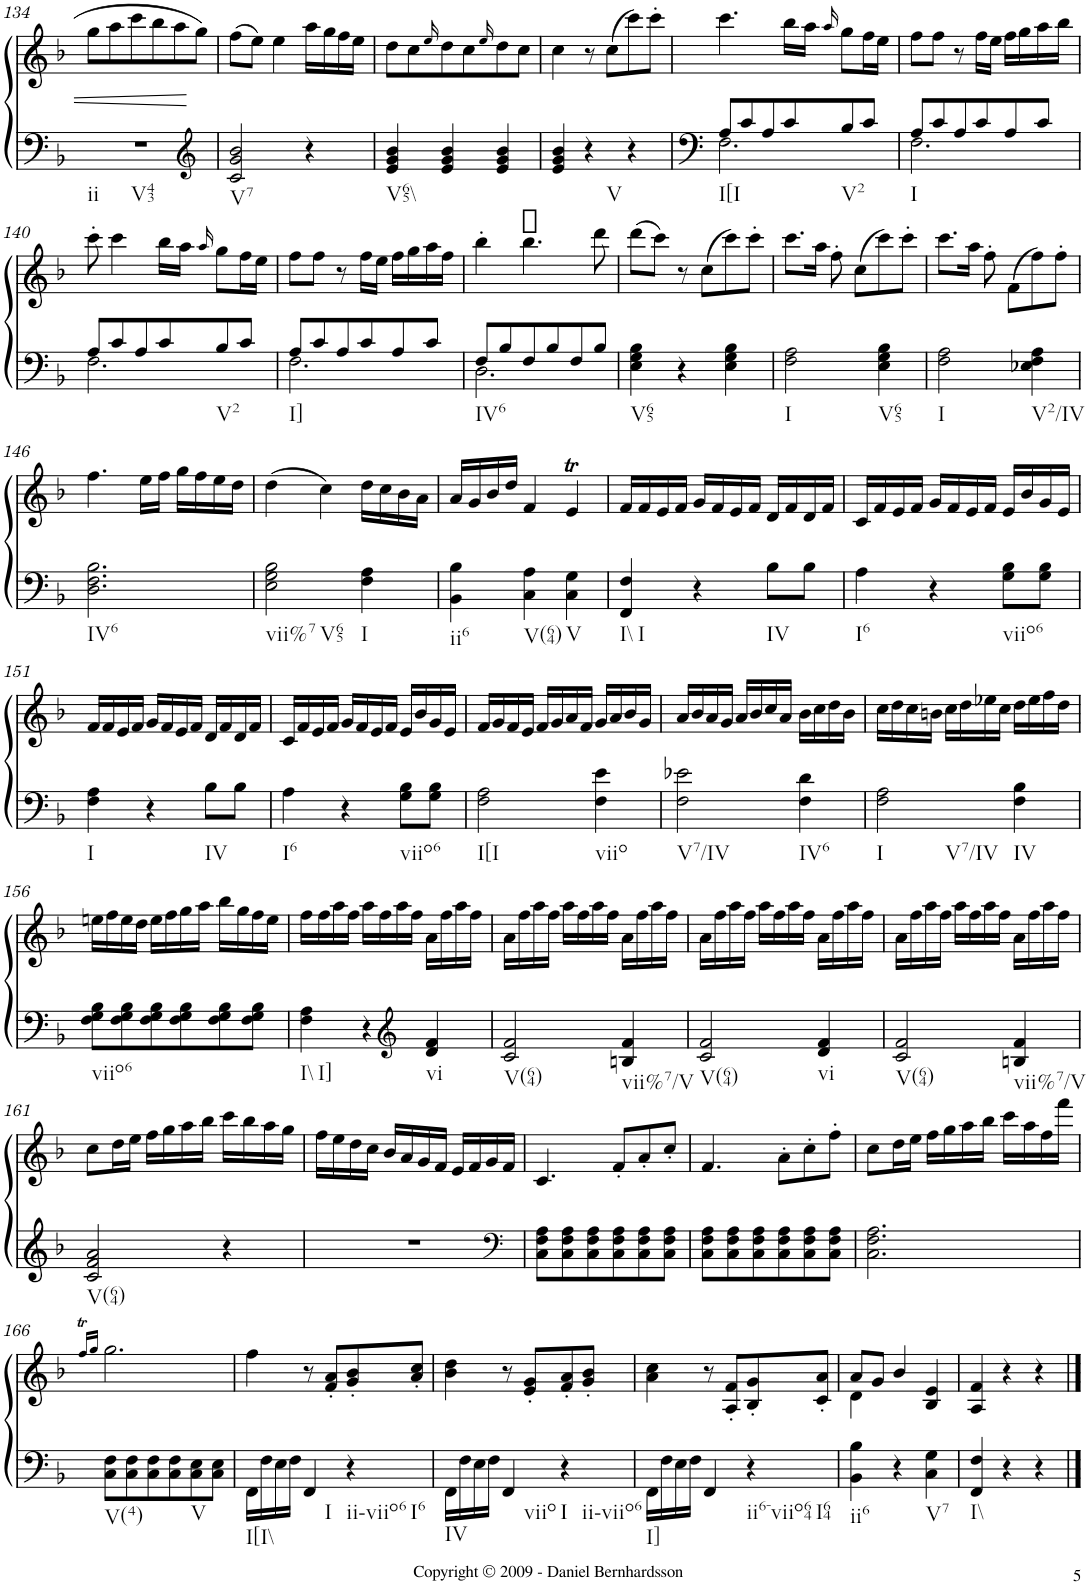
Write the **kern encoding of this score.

**kern	**kern
*part1	*part1
*staff2	*staff1
*I"Piano	*
*I'Pno.	*
!!LO:PB:g=z
*clefF4	*clefG2
*k[b-]	*k[b-]
*F:	*F:
*M3/4	*M3/4
=134	=134
!LO:TX:b:t=ii	!
!LO:TX:b:t=V43	!
2.r	8gg\L
.	8aa\
.	8ccc\
.	8bb-\
.	8aa\
*clefG2	*
.	8gg\J
=135	=135
!LO:TX:b:t=V7	!
2c/ 2g/ 2b-/	(8ff\L
.	8ee\J)
.	4ee\
4r	16aa\LL
.	16gg\
.	16ff\
.	16ee\JJ
=136	=136
!LO:TX:b:t=V65\\	!
4e/ 4g/ 4b-/	8dd\L
.	8cc\
.	16qee/
4e/ 4g/ 4b-/	8dd\
.	8cc\
.	16qee/
4e/ 4g/ 4b-/	8dd\
.	8cc\J
=137	=137
4e/ 4g/ 4b-/	4cc\
!LO:TX:b:t=V	!
4r	8r
.	(8cc\L
4r	8ccc\)
.	8ccc'\J
=138	=138
*^	*
!LO:TX:b:t=I[I	!	!
8A/L	2.F\	4.ccc\
8c/	.	.
8A/	.	.
8c/	.	16bb-\LL
.	.	16aa\JJ
.	.	16qaa/
!LO:TX:b:t=V2	!	!
8B-/	.	8gg\L
8c/J	.	16ff\L
.	.	16ee\JJ
=139	=139	=139
!LO:TX:b:t=I	!	!
8A/L	2.F\	8ff\L
8c/	.	8ff\J
8A/	.	8r
8c/	.	16ff\LL
.	.	16ee\JJ
8A/	.	16ff\LL
.	.	16gg\
8c/J	.	16aa\
.	.	16bb-\JJ
!!LO:LB:g=z
=140	=140	=140
8A/L	2.F\	8ccc'\
8c/	.	4ccc\
8A/	.	.
8c/	.	16bb-\LL
.	.	16aa\JJ
.	.	16qaa/
!LO:TX:b:t=V2	!	!
8B-/	.	8gg\L
8c/J	.	16ff\L
.	.	16ee\JJ
=141	=141	=141
!LO:TX:b:t=I]	!	!
8A/L	2.F\	8ff\L
8c/	.	8ff\J
8A/	.	8r
8c/	.	16ff\LL
.	.	16ee\JJ
8A/	.	16ff\LL
.	.	16gg\
8c/J	.	16aa\
.	.	16ff\JJ
=142	=142	=142
!LO:TX:b:t=IV6	!	!
8F/L	2.D\	4bb-'\
8B-/	.	.
8F/	.	4.bb-\
8B-/	.	.
8F/	.	.
8B-/J	.	8ddd\
*v	*v	*
=143	=143
!LO:TX:b:t=V65	!
4E\ 4G\ 4B-\	(8ddd\L
.	8ccc\J)
4r	8r
.	(8cc\L
4E\ 4G\ 4B-\	8ccc\)
.	8ccc'\J
=144	=144
!LO:TX:b:t=I	!
2F\ 2A\	8.ccc\L
.	16aa\Jk
.	8ff'\
.	(8cc\L
!LO:TX:b:t=V65	!
4E\ 4G\ 4B-\	8ccc\)
.	8ccc'\J
=145	=145
!LO:TX:b:t=I	!
2F\ 2A\	8.ccc\L
.	16aa\Jk
.	8ff'\
.	(8f\L
!LO:TX:b:t=V2/IV	!
4E-X\ 4F\ 4A\	8ff\)
.	8ff'\J
!!LO:LB:g=z
=146	=146
!LO:TX:b:t=IV6	!
2.D\ 2.F\ 2.B-\	4.ff\
.	16ee\LL
.	16ff\JJ
.	16gg\LL
.	16ff\
.	16ee\
.	16dd\JJ
=147	=147
!LO:TX:b:t=vii%7	!
!LO:TX:b:t=V65	!
2E\ 2G\ 2B-\	(4dd\
.	4cc\)
!LO:TX:b:t=I	!
4F\ 4A\	16dd\LL
.	16cc\
.	16b-\
.	16a\JJ
=148	=148
!LO:TX:b:t=ii6	!
4BB-\ 4B-\	16a/LL
.	16g/
.	16b-/
.	16dd/JJ
!LO:TX:b:t=V(64)	!
4C\ 4A\	4f/
!LO:TX:b:t=V	!
4C\ 4G\	4et/
=149	=149
!LO:TX:b:t=I\\	!
!LO:TX:b:t=I	!
4FF/ 4F/	16f/LL
.	16f/
.	16e/
.	16f/JJ
4r	16g/LL
.	16f/
.	16e/
.	16f/JJ
!LO:TX:b:t=IV	!
8B-\L	16d/LL
.	16f/
8B-\J	16d/
.	16f/JJ
=150	=150
!LO:TX:b:t=I6	!
4A\	16c/LL
.	16f/
.	16e/
.	16f/JJ
4r	16g/LL
.	16f/
.	16e/
.	16f/JJ
!LO:TX:b:t=viio6	!
8G\ 8B-\L	16e/LL
.	16b-/
8G\ 8B-\J	16g/
.	16e/JJ
!!LO:LB:g=z
=151	=151
!LO:TX:b:t=I	!
4F\ 4A\	16f/LL
.	16f/
.	16e/
.	16f/JJ
4r	16g/LL
.	16f/
.	16e/
.	16f/JJ
!LO:TX:b:t=IV	!
8B-\L	16d/LL
.	16f/
8B-\J	16d/
.	16f/JJ
=152	=152
!LO:TX:b:t=I6	!
4A\	16c/LL
.	16f/
.	16e/
.	16f/JJ
4r	16g/LL
.	16f/
.	16e/
.	16f/JJ
!LO:TX:b:t=viio6	!
8G\ 8B-\L	16e/LL
.	16b-/
8G\ 8B-\J	16g/
.	16e/JJ
=153	=153
!LO:TX:b:t=I[I	!
2F\ 2A\	16f/LL
.	16g/
.	16f/
.	16e/JJ
.	16f/LL
.	16g/
.	16a/
.	16f/JJ
!LO:TX:b:t=viio	!
4F\ 4e\	16g/LL
.	16a/
.	16b-/
.	16g/JJ
=154	=154
!LO:TX:b:t=V7/IV	!
2F\ 2e-X\	16a/LL
.	16b-/
.	16a/
.	16g/JJ
.	16a/LL
.	16b-/
.	16cc/
.	16a/JJ
!LO:TX:b:t=IV6	!
4F\ 4d\	16b-\LL
.	16cc\
.	16dd\
.	16b-\JJ
=155	=155
!LO:TX:b:t=I	!
!LO:TX:b:t=V7/IV	!
2F\ 2A\	16cc\LL
.	16dd\
.	16cc\
.	16bn\JJ
.	16cc\LL
.	16dd\
.	16ee-X\
.	16cc\JJ
!LO:TX:b:t=IV	!
4F\ 4B-\	16dd\LL
.	16ee-\
.	16ff\
.	16dd\JJ
!!LO:LB:g=z
=156	=156
!LO:TX:b:t=viio6	!
8F\ 8G\ 8B-\L	16een\LL
.	16ff\
8F\ 8G\ 8B-\	16ee\
.	16dd\JJ
8F\ 8G\ 8B-\	16ee\LL
.	16ff\
8F\ 8G\ 8B-\	16gg\
.	16aa\JJ
8F\ 8G\ 8B-\	16bb-\LL
.	16gg\
8F\ 8G\ 8B-\J	16ff\
.	16ee\JJ
=157	=157
!LO:TX:b:t=I\\	!
!LO:TX:b:t=I]	!
4F\ 4A\	16ff\LL
.	16ff\
.	16aa\
.	16ff\JJ
4r	16aa\LL
.	16ff\
*clefG2	*
.	16aa\
.	16ff\JJ
!LO:TX:b:t=vi	!
4d/ 4f/	16a\LL
.	16ff\
.	16aa\
.	16ff\JJ
=158	=158
!LO:TX:b:t=V(64)	!
2c/ 2f/	16a\LL
.	16ff\
.	16aa\
.	16ff\JJ
.	16aa\LL
.	16ff\
.	16aa\
.	16ff\JJ
!LO:TX:b:t=vii%7/V	!
4Bn/ 4f/	16a\LL
.	16ff\
.	16aa\
.	16ff\JJ
=159	=159
!LO:TX:b:t=V(64)	!
2c/ 2f/	16a\LL
.	16ff\
.	16aa\
.	16ff\JJ
.	16aa\LL
.	16ff\
.	16aa\
.	16ff\JJ
!LO:TX:b:t=vi	!
4d/ 4f/	16a\LL
.	16ff\
.	16aa\
.	16ff\JJ
=160	=160
!LO:TX:b:t=V(64)	!
2c/ 2f/	16a\LL
.	16ff\
.	16aa\
.	16ff\JJ
.	16aa\LL
.	16ff\
.	16aa\
.	16ff\JJ
!LO:TX:b:t=vii%7/V	!
4Bn/ 4f/	16a\LL
.	16ff\
.	16aa\
.	16ff\JJ
!!LO:LB:g=z
=161	=161
!LO:TX:b:t=V(64)	!
2c/ 2f/ 2a/	8cc\L
.	16dd\L
.	16ee\JJ
.	16ff\LL
.	16gg\
.	16aa\
.	16bb-\JJ
4r	16ccc\LL
.	16bb-\
.	16aa\
.	16gg\JJ
=162	=162
2.r	16ff\LL
.	16ee\
.	16dd\
.	16cc\JJ
.	16b-/LL
.	16a/
.	16g/
.	16f/JJ
.	16e/LL
.	16f/
.	16g/
*clefF4	*
.	16f/JJ
=163	=163
8C\ 8F\ 8A\L	4.c/
8C\ 8F\ 8A\	.
8C\ 8F\ 8A\	.
8C\ 8F\ 8A\	8f'/L
8C\ 8F\ 8A\	8a'/
8C\ 8F\ 8A\J	8cc'/J
=164	=164
8C\ 8F\ 8A\L	4.f/
8C\ 8F\ 8A\	.
8C\ 8F\ 8A\	.
8C\ 8F\ 8A\	8a'\L
8C\ 8F\ 8A\	8cc'\
8C\ 8F\ 8A\J	8ff'\J
=165	=165
2.C\ 2.F\ 2.A\	8cc\L
.	16dd\L
.	16ee\JJ
.	16ff\LL
.	16gg\
.	16aa\
.	16bb-\JJ
.	16ccc\LL
.	16aa\
.	16ff\
.	16fff\JJ
!!LO:LB:g=z
=166	=166
.	16qff>/LL
.	16qgg/JJ
!LO:TX:b:t=V(4)	!
8C\ 8F\L	2.gg\
8C\ 8F\	.
8C\ 8F\	.
8C\ 8F\	.
!LO:TX:b:t=V	!
8C\ 8E\	.
8C\ 8E\J	.
=167	=167
!LO:TX:b:t=I[I\\	!
16FF\LL	4ff\
16F\	.
16E\	.
16F\JJ	.
!LO:TX:b:t=I	!
4FF/	8r
.	8f/' 8a/'L
!LO:TX:b:t=ii-viio6	!
!LO:TX:b:t=I6	!
4r	8g/' 8b-/'
.	8a/' 8cc/'J
=168	=168
!LO:TX:b:t=IV	!
16FF\LL	4b-\ 4dd\
16F\	.
16E\	.
16F\JJ	.
!LO:TX:b:t=viio	!
4FF/	8r
.	8e/' 8g/'L
!LO:TX:b:t=I	!
!LO:TX:b:t=ii-viio6	!
4r	8f/' 8a/'
.	8g/' 8b-/'J
=169	=169
!LO:TX:b:t=I]	!
16FF\LL	4a\ 4cc\
16F\	.
16E\	.
16F\JJ	.
4FF/	8r
.	8A/' 8f/'L
!LO:TX:b:t=ii6-viio64	!
!LO:TX:b:t=I64	!
4r	8B-/' 8g/'
.	8c/' 8a/'J
=170	=170
*	*^
!LO:TX:b:t=ii6	!	!
4BB-\ 4B-\	8a/L	4d\
.	8g/J	.
4r	4b-/	4ryy
!LO:TX:b:t=V7	!	!
4C\ 4G\	4B-/ 4e/	4ryy
=171	=171	=171
!LO:TX:b:t=I\\	!	!
*	*v	*v
4FF/ 4F/	4A/ 4f/
4r	4r
4r	4r
==	==
*-	*-
